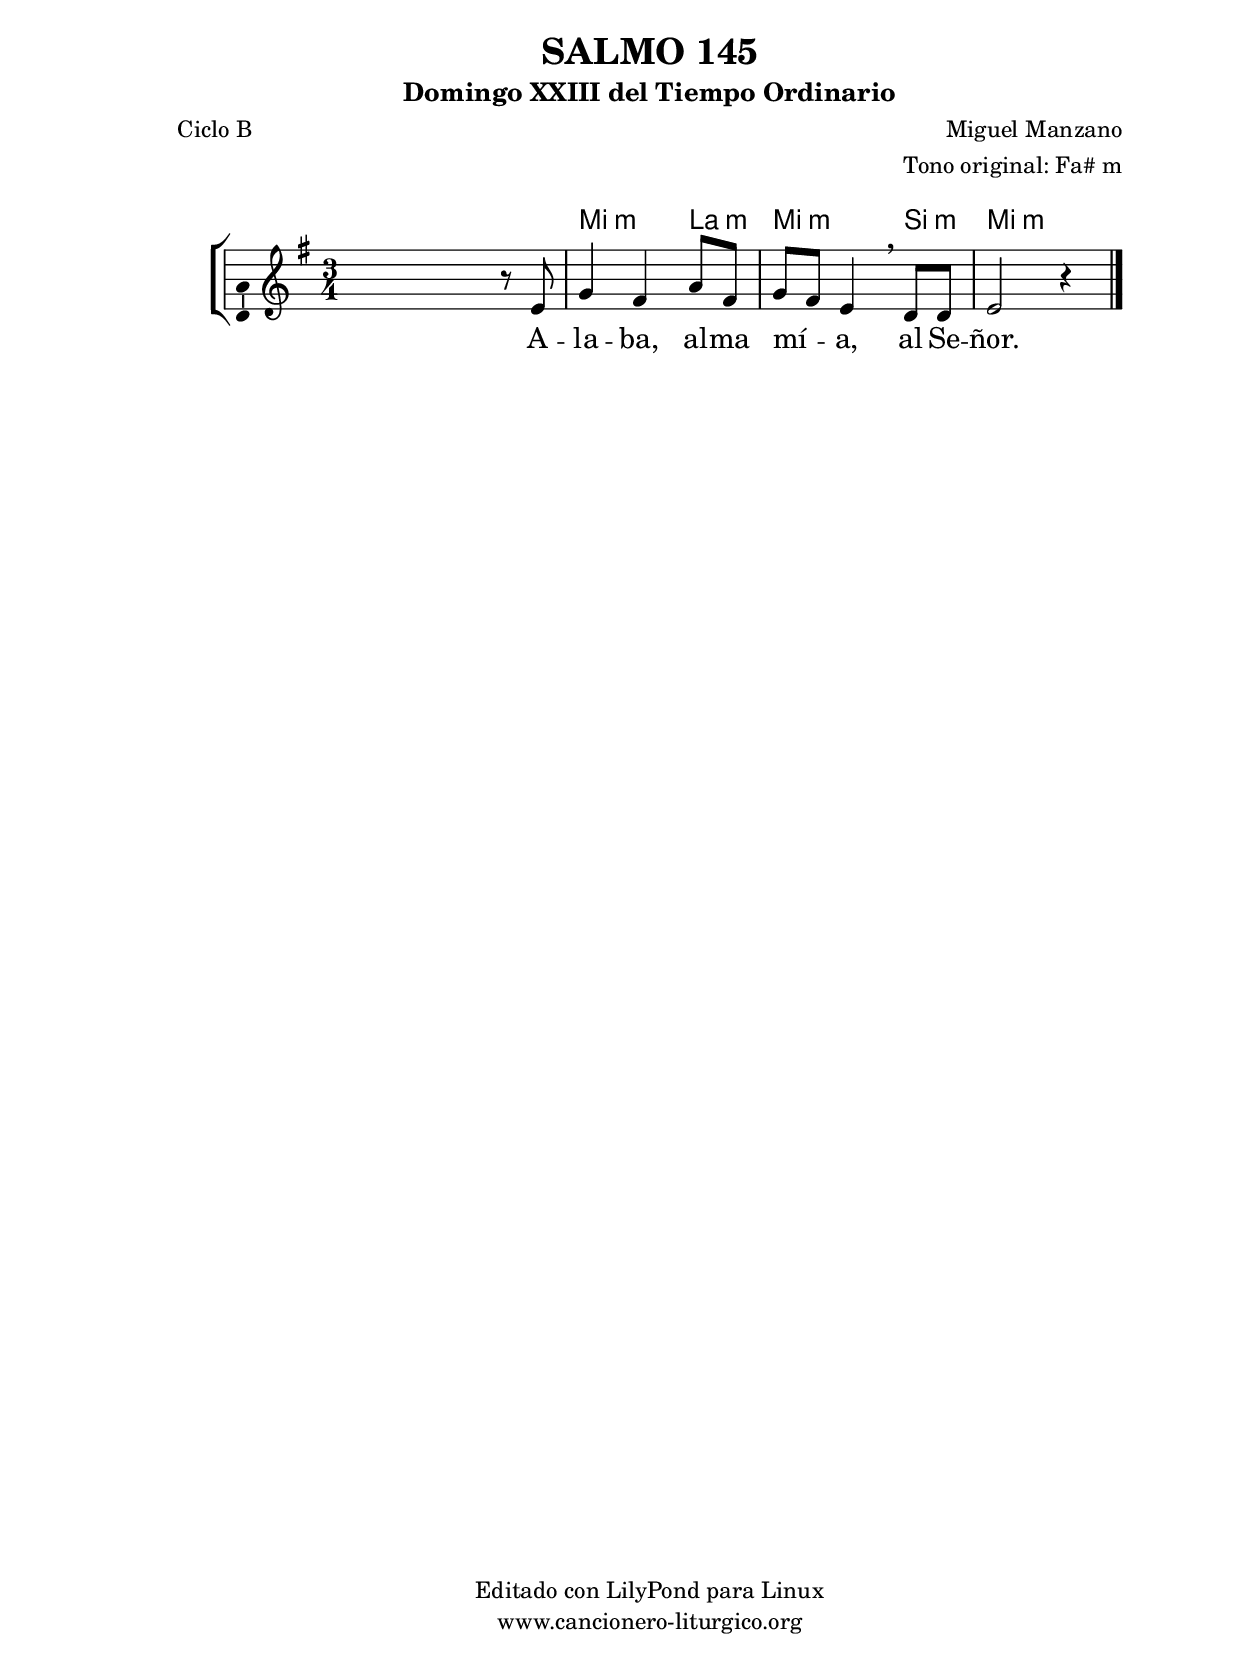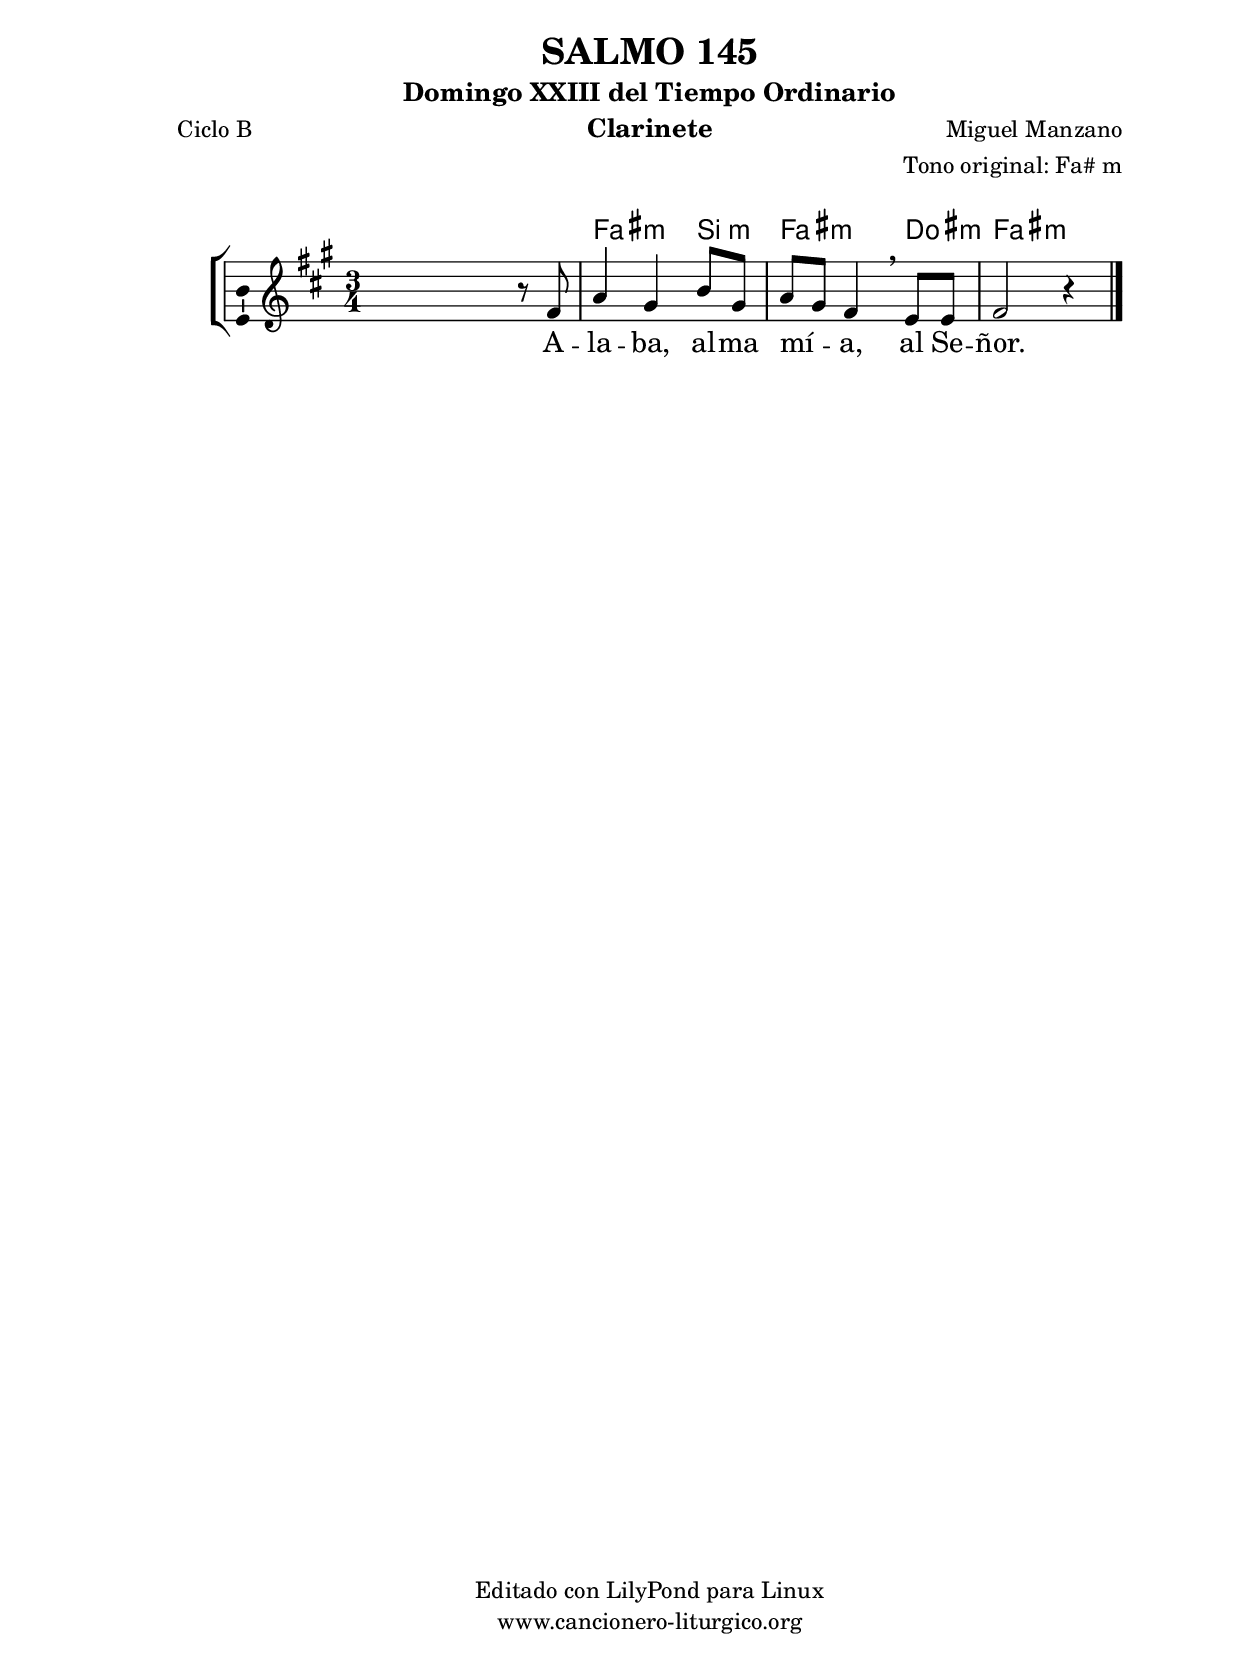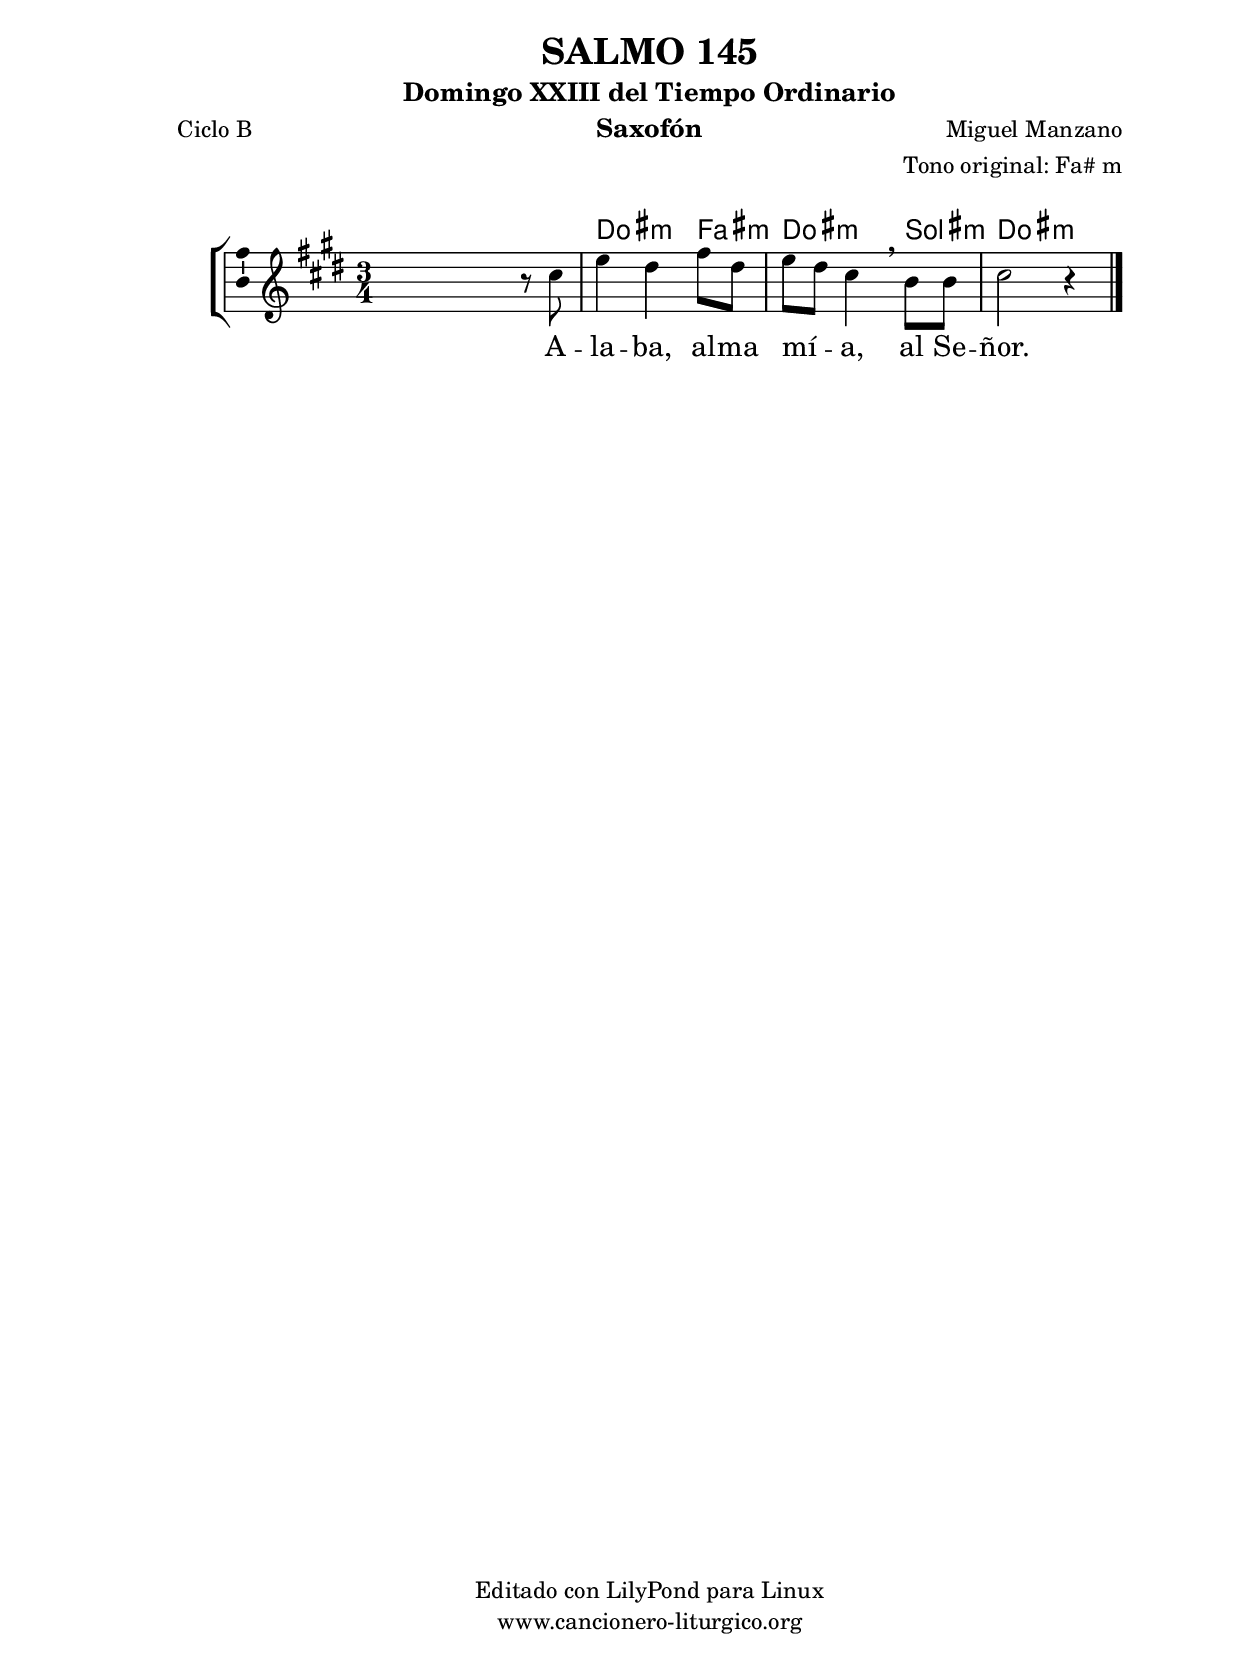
%
%para convertir .midi en .wav:
%timidity filename.midi -Ow -o finename.wav
%
%
%Para convertir de .wav a .mp3:
%lame -h -m j filename.wav
%
%
%para escuchar el midi:
%timidity nombrefichero.midi
%


%versión de lilypond para la que se ha escrito esta partitura:
\version "2.16.0"

	%Tamaño papel
	#(set-default-paper-size "a4")
	%Tamaño partitura
	#(set-global-staff-size 20)
	%No responde al pulsar sobre una nota
	#(ly:set-option 'point-and-click #f)

%parámetros del encabezamiento:
\header {
	title = "SALMO 145"
	subtitle = "Domingo XXIII del Tiempo Ordinario"
	composer = "Miguel Manzano"
	poet = "Ciclo B"
	meter = ""
	arranger = "Tono original: Fa# m"
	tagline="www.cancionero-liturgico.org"
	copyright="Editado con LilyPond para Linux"
	}

%parámetros asociados al papel:
\paper  {
	oddHeaderMarkup = \markup {\fill-line { \on-the-fly #not-first-page \fromproperty #'header:title \on-the-fly #not-first-page \fromproperty #'header:composer }}
	evenHeaderMarkup = \markup {\fill-line { \fromproperty #'header:composer \fromproperty #'header:title }}
	#(set-paper-size "a4")
	print-page-number = ##f
	first-page-number = 1
	print-first-page-number = ##f
%	head-separation = 3.0 \cm
	top-margin = 2.0 \cm
	bottom-margin = 0.5\cm
%%%	bottom-margin = -1.0\cm
	left-margin = 3.0 \cm
	line-width = 16.0 \cm 
	indent = 8\mm
	interscoreline = 2.\mm
	between-system-space = 15\mm
%	para que las partituras no llenen la hoja:
	ragged-bottom = ##t
%	idem para la última hoja:
	ragged-last-bottom = ##f
%	para que las partituras llenen el ancho del papel:
	ragged-last = ##f
	after-title-space = 2.5 \cm
%page-count=1
%system-count=8

	%Flexible Vertical Spacing
%	markup-markup-spacing =
%	#'((basic-distance . 15) (minimum-distance . 15) (padding . 3))
	markup-system-spacing =
	#'((basic-distance . 15) (minimum-distance . 15) (padding . 3))
	system-system-spacing =
	#'((basic-distance . 15) (minimum-distance . 15) (padding . 3))
	score-system-spacing =
	#'((basic-distance . 15) (minimum-distance . 15) (padding . 5))
%	top-system-spacing = % header
%	#'((basic-distance . 8) (minimum-distance . 0) (padding . 3))
%	top-markup-spacing =
%	#'((basic-distance . 20) (minimum-distance . 20) (padding . 3))
	last-bottom-spacing = % footer
	#'((basic-distance . 5) (minimum-distance . 5) (padding . 3))
%	score-markup-spacing =
%	#'((basic-distance . 16) (minimum-distance . 13) (padding . 3))

	}


%parámetros que afectan a toda la partitura:
global =  {
	%clave de sol (G):
	\clef G
	%armadura:
	\transpose fis e
	\key fis \minor
	\tempo 4=100
	\set Score.tempoHideNote = ##t
	}


acordes = {
	\italianChords
	\chordmode {
	\transpose fis e
{

s2.
fis2:m b4:m
fis2:m cis4:m
fis2.:m

	}
	}
}

melodia = 
	\transpose fis e
{
	\relative c'{

\time 3/4

s2 r8 fis8
a4 gis b8 gis
a8 gis fis4 \breathe e8 e
fis2 r4

	\bar "|."
	}
	}


texto = \lyricmode {
A -- la -- ba, al -- ma mí -- _ a, al Se -- ñor.
	}


acordesStaff = \context ChordNames = acordesStaff <<
	\set chordChanges = ##t
	\acordes
	>>


vozStaff = \context Voice = vozStaff
\with {\consists "Ambitus_engraver"}
<<
%	\set Staff.instrumentName = ""
%	\set Staff.shortInstrumentName = ""
%	\set Staff.midiInstrument = #"clarinet"
%	\set Staff.midiInstrument = #"cello"
%	\set Staff.midiInstrument = #"flute"
	\set Staff.midiInstrument = #"electric guitar (jazz)"
%	\set Staff.midiInstrument = #"english horn"
%	\set Staff.midiInstrument = #"violin"
%	\set Staff.midiInstrument = #"glockenspiel"
	\set Staff.midiMinimumVolume = #0.7
	\set Staff.midiMaximumVolume = #0.9
	\global
	\melodia
	>>


textoStaff = \context Lyrics = textoStaff <<
	\lyricsto vozStaff \texto
	>>

\book {
	\score {
		\context ChoirStaff {
			\override StaffGroup.SystemStartBracket #'collapse-height = #1
			\override Score.SystemStartBar #'collapse-height = #1
			<<
			\acordesStaff
			\vozStaff
			\textoStaff
			>>
			}
		\layout {
	    		\context {
				\Lyrics
				\override LyricText #'font-size = #2
				}
	   		 \context {
				\Score
				%fontSize = #3
				\override StaffSymbol #'staff-space = #(magstep +3)
				%\override Beam #'thickness = #0.55
				%\override SpacingSpanner #'spacing-increment = #1.0
				%\override Slur #'height-limit = #1.5
				}
			}
		}
	\score {
		\unfoldRepeats
		\context ChoirStaff {
			<<
			\acordesStaff
			\vozStaff
			>>
			}
		\midi {
	  		\context {
	  			\Score
				tempoWholesPerMinute = #(ly:make-moment 70 4)
				}
			}
		}
	}

%Partitura para clarinete
#(define output-suffix "C")
\book {
	\header{
		instrument = "Clarinete"
		}
	\score {
		\context ChoirStaff {
			\override StaffGroup.SystemStartBracket #'collapse-height = #1
			\override Score.SystemStartBar #'collapse-height = #1
\transpose c d
			<<
			\acordesStaff
			\vozStaff
			\textoStaff
			>>
			}
		\layout {
	    		\context {
				\Lyrics
				\override LyricText #'font-size = #2
				}
	   		 \context {
				\Score
				%fontSize = #3
				\override StaffSymbol #'staff-space = #(magstep +3)
				%\override Beam #'thickness = #0.55
				%\override SpacingSpanner #'spacing-increment = #1.0
				%\override Slur #'height-limit = #1.5
				}
			}
		}
	}

%Partitura para saxofón
#(define output-suffix "S")
\book {
	\header{
		instrument = "Saxofón"
		}
	\score {
		\context ChoirStaff {
			\override StaffGroup.SystemStartBracket #'collapse-height = #1
			\override Score.SystemStartBar #'collapse-height = #1
\transpose c a
			<<
			\acordesStaff
			\vozStaff
			\textoStaff
			>>
			}
		\layout {
	    		\context {
				\Lyrics
				\override LyricText #'font-size = #2
				}
	   		 \context {
				\Score
				%fontSize = #3
				\override StaffSymbol #'staff-space = #(magstep +3)
				%\override Beam #'thickness = #0.55
				%\override SpacingSpanner #'spacing-increment = #1.0
				%\override Slur #'height-limit = #1.5
				}
			}
		}
	}

